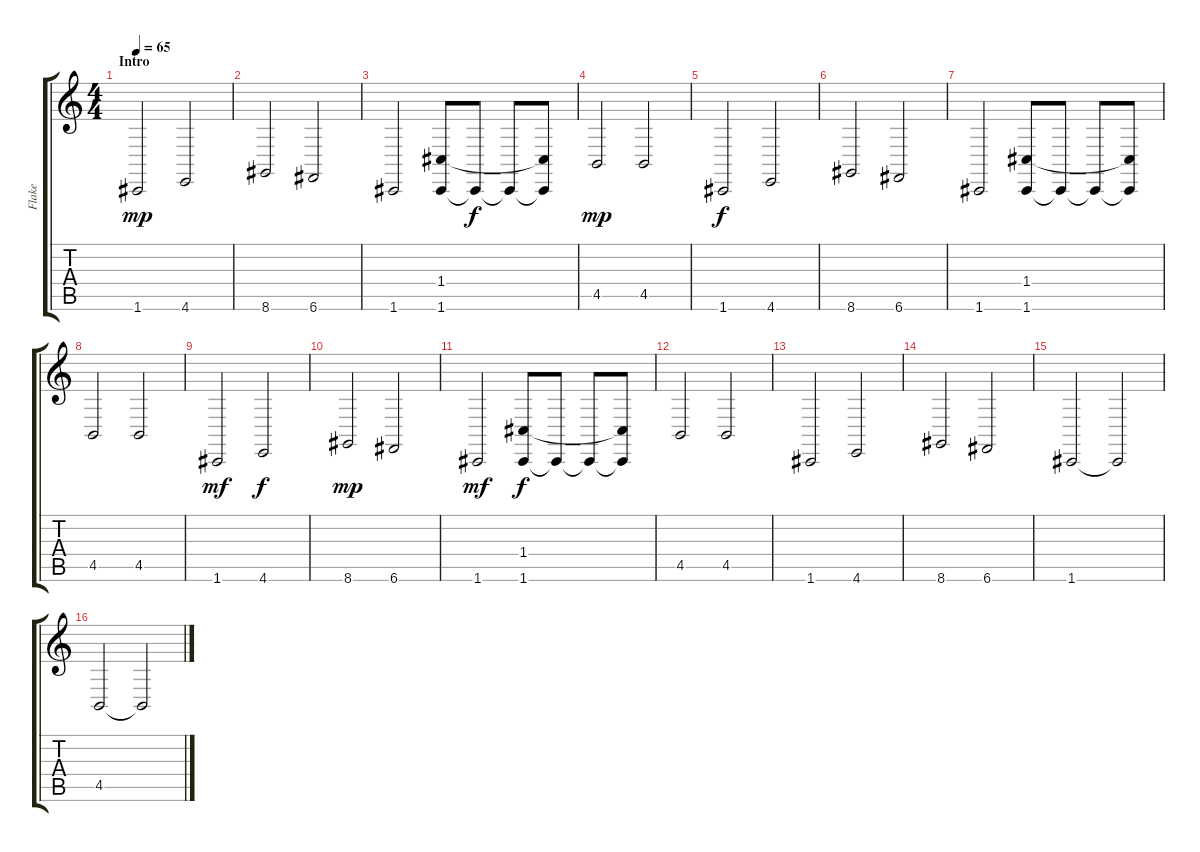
\track ("Flake" "Flake") {instrument lead2sawtooth}
\staff {score tabs}
\tuning (D4 A3 F3 C3 G2 C2) {hide}
\ts (4 4)
\section ("" "Intro")
\tempo 65
\clef g2
\ks c
1.6.2{dy mp instrument lead2sawtooth} 4.6.2 |
8.6.2 6.6.2 |
1.6.2 (1.4 1.6).8 1.6{t}.8{dy f} 1.6{t}.8 (1.4{t} 1.6{t}).8 |
4.5.2{dy mp} 4.5.2 |
1.6.2{dy f} 4.6.2 |
8.6.2 6.6.2 |
1.6.2 (1.4 1.6).8 1.6{t}.8 1.6{t}.8 (1.4{t} 1.6{t}).8 |
4.5.2 4.5.2 |
1.6.2{dy mf} 4.6.2{dy f} |
8.6.2{dy mp} 6.6.2 |
1.6.2{dy mf} (1.4 1.6).8{dy f} 1.6{t}.8 1.6{t}.8 (1.4{t} 1.6{t}).8 |
4.5.2 4.5.2 |
1.6.2 4.6.2 |
8.6.2 6.6.2 |
1.6.2 1.6{t}.2 |
4.5.2 4.5{t}.2
